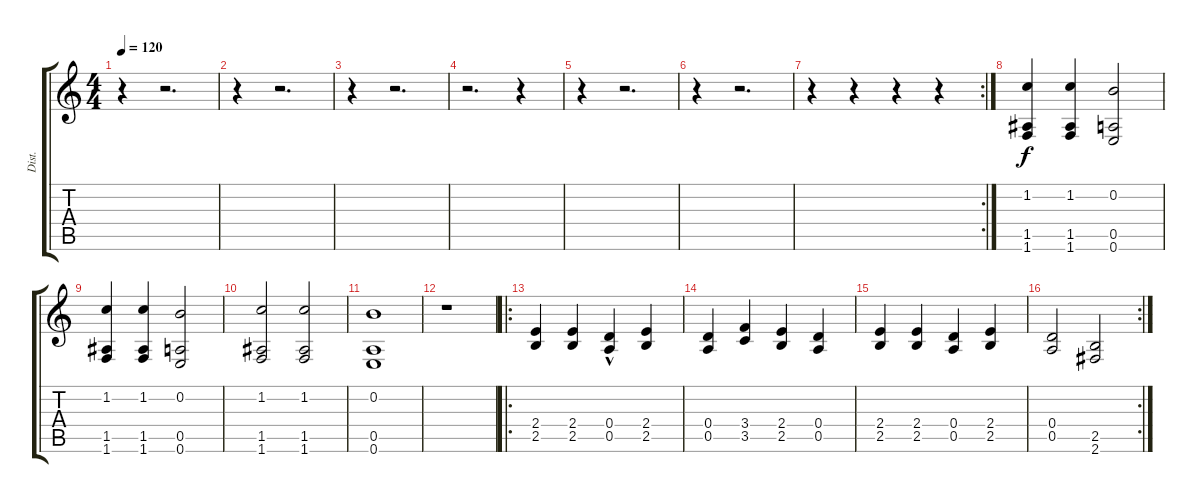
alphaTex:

\track ("Dist." "Dist.") {instrument overdrivenguitar}
\staff {score tabs}
\tuning (E4 B3 G3 D3 A2 E2) {hide}
\ts (4 4)
\tempo 120
\clef g2
\ks c
r.4{dy f instrument overdrivenguitar} r.2{d} |
r.4 r.2{d} |
r.4 r.2{d} |
r.2{d} r.4 |
r.4 r.2{d} |
r.4 r.2{d} |
\rc 2
r.4 r.4 r.4 r.4 |
(1.2 1.5 1.6).4 (1.2 1.5 1.6).4 (0.2 0.5 0.6).2 |
(1.2 1.5 1.6).4 (1.2 1.5 1.6).4 (0.2 0.5 0.6).2 |
(1.2 1.5 1.6).2 (1.2 1.5 1.6).2 |
(0.2 0.5 0.6).1 |
r.1 |
\ro
(2.4 2.5).4 (2.4 2.5).4 (0.4 0.5{hac}).4 (2.4 2.5).4 |
(0.4 0.5).4 (3.4 3.5).4 (2.4 2.5).4 (0.4 0.5).4 |
(2.4 2.5).4 (2.4 2.5).4 (0.4 0.5).4 (2.4 2.5).4 |
\rc 2
(0.4 0.5).2 (2.5 2.6).2
